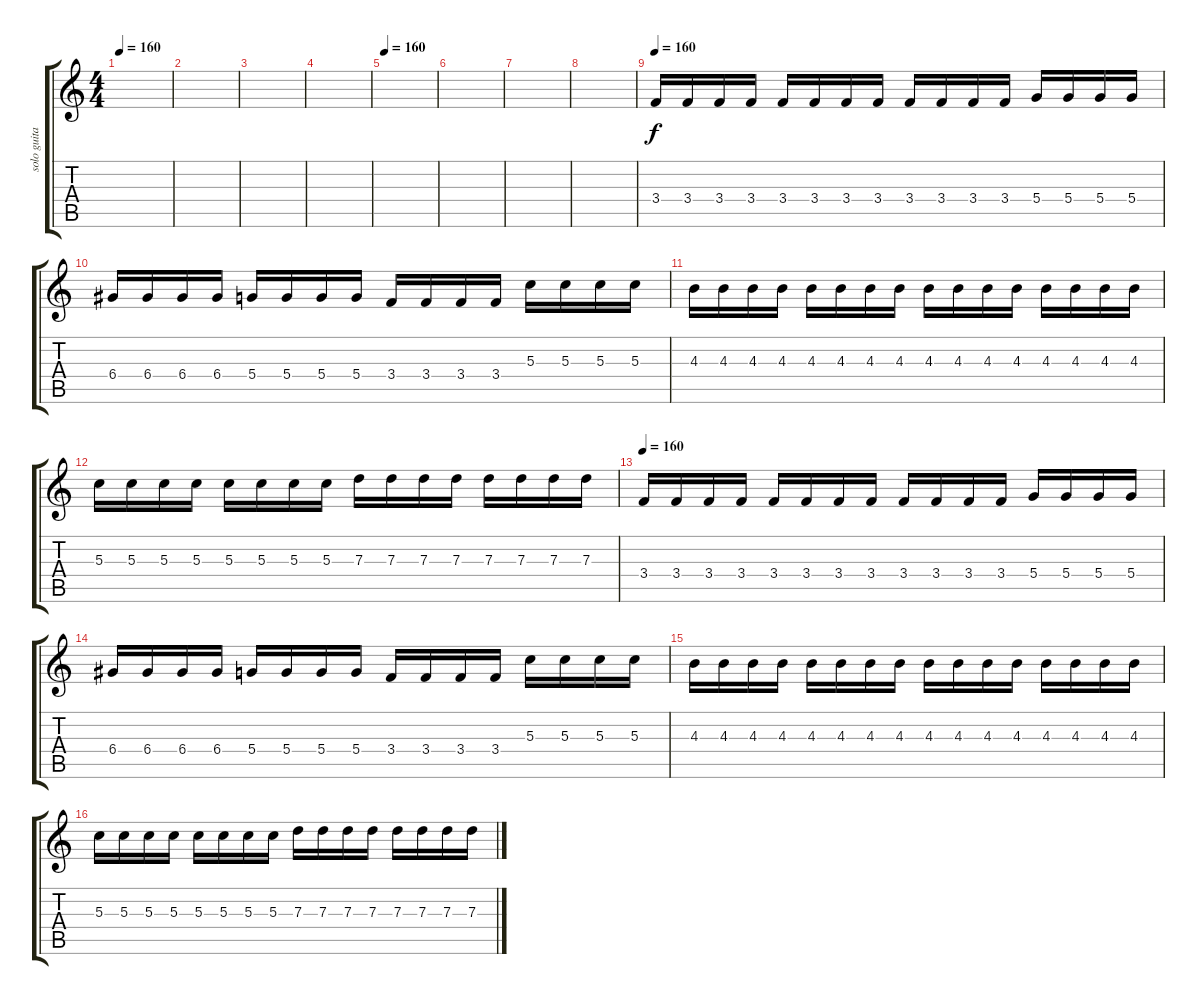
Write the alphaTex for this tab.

\track ("solo guitar" "solo guita") {instrument distortionguitar}
\staff {score tabs}
\tuning (E4 B3 G3 D3 A2 E2) {hide}
\ts (4 4)
\tempo 160
\clef g2
\ks c
|
|
|
|
\tempo 160
|
|
|
|
\tempo 160
3.4.16{volume 16} 3.4.16 3.4.16 3.4.16 3.4.16 3.4.16 3.4.16 3.4.16 3.4.16 3.4.16 3.4.16 3.4.16 5.4.16 5.4.16 5.4.16 5.4.16 |
6.4.16 6.4.16 6.4.16 6.4.16 5.4.16 5.4.16 5.4.16 5.4.16 3.4.16 3.4.16 3.4.16 3.4.16 5.3.16 5.3.16 5.3.16 5.3.16 |
4.3.16 4.3.16 4.3.16 4.3.16 4.3.16 4.3.16 4.3.16 4.3.16 4.3.16 4.3.16 4.3.16 4.3.16 4.3.16 4.3.16 4.3.16 4.3.16 |
5.3.16 5.3.16 5.3.16 5.3.16 5.3.16 5.3.16 5.3.16 5.3.16 7.3.16 7.3.16 7.3.16 7.3.16 7.3.16 7.3.16 7.3.16 7.3.16 |
\tempo 160
3.4.16 3.4.16 3.4.16 3.4.16 3.4.16 3.4.16 3.4.16 3.4.16 3.4.16 3.4.16 3.4.16 3.4.16 5.4.16 5.4.16 5.4.16 5.4.16 |
6.4.16 6.4.16 6.4.16 6.4.16 5.4.16 5.4.16 5.4.16 5.4.16 3.4.16 3.4.16 3.4.16 3.4.16 5.3.16 5.3.16 5.3.16 5.3.16 |
4.3.16 4.3.16 4.3.16 4.3.16 4.3.16 4.3.16 4.3.16 4.3.16 4.3.16 4.3.16 4.3.16 4.3.16 4.3.16 4.3.16 4.3.16 4.3.16 |
5.3.16 5.3.16 5.3.16 5.3.16 5.3.16 5.3.16 5.3.16 5.3.16 7.3.16 7.3.16 7.3.16 7.3.16 7.3.16 7.3.16 7.3.16 7.3.16
